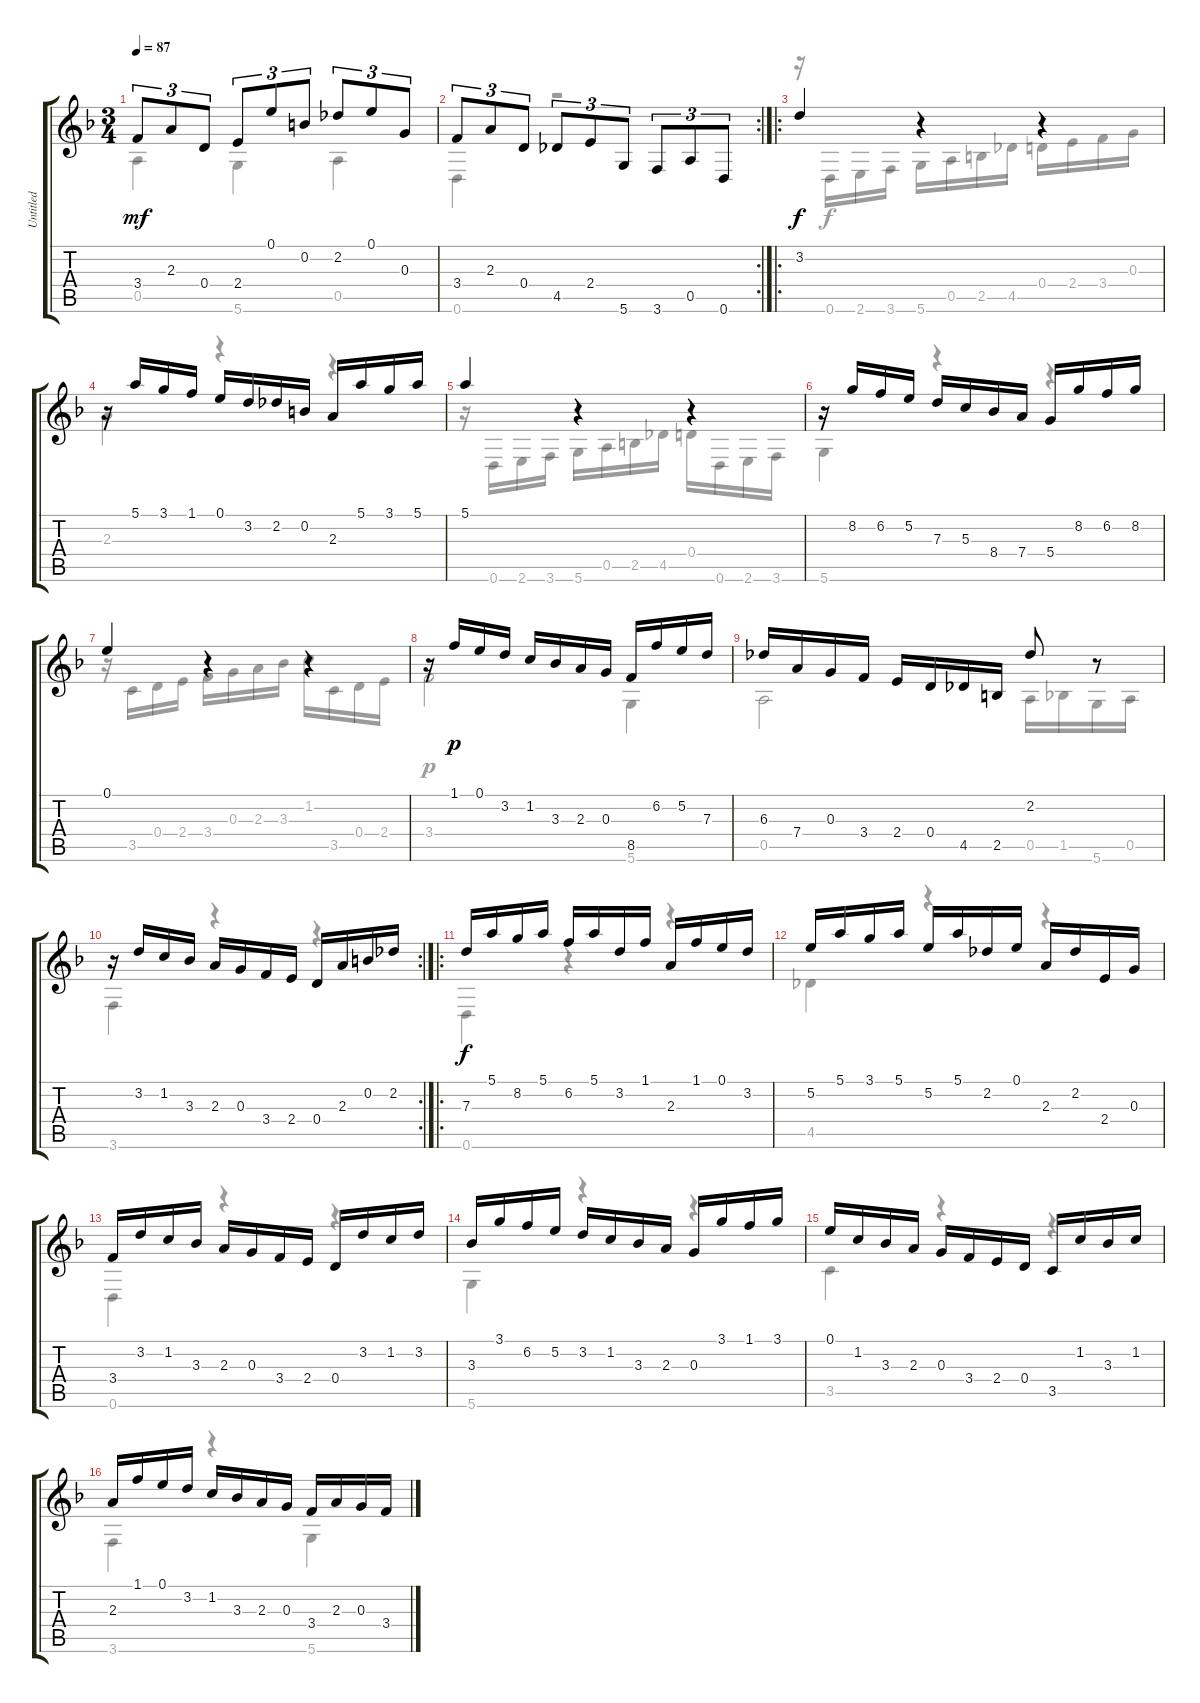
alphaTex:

\track ("Untitled" "Untitled") {instrument acousticguitarnylon}
\staff {score tabs}
\tuning (E4 B3 G3 D3 A2 D2) {hide}
\voice
\ts (3 4)
\tempo 87
\clef g2
\ks f
3.4.8{tu (3 2) dy mf} 2.3.8{tu (3 2)} 0.4.8{tu (3 2)} 2.4.8{tu (3 2)} 0.1.8{tu (3 2)} 0.2.8{tu (3 2)} 2.2.8{tu (3 2)} 0.1.8{tu (3 2)} 0.3.8{tu (3 2)} |
\rc 2
3.4.8{tu (3 2)} 2.3.8{tu (3 2)} 0.4.8{tu (3 2)} 4.5.8{tu (3 2)} 2.4.8{tu (3 2)} 5.6.8{tu (3 2)} 3.6.8{tu (3 2)} 0.5.8{tu (3 2)} 0.6.8{tu (3 2)} |
\ro
3.2.4{dy f} r.4 r.4 |
r.16 5.1.16 3.1.16 1.1.16 0.1.16 3.2.16 2.2.16 0.2.16 2.3.16 5.1.16 3.1.16 5.1.16 |
5.1.4 r.4 r.4 |
r.16 8.2.16 6.2.16 5.2.16 7.3.16 5.3.16 8.4.16 7.4.16 5.4.16 8.2.16 6.2.16 8.2.16 |
0.1.4 r.4 r.4 |
r.16 1.1.16{dy p} 0.1.16 3.2.16 1.2.16 3.3.16 2.3.16 0.3.16 8.5.16 6.2.16 5.2.16 7.3.16 |
6.3.16 7.4.16 0.3.16 3.4.16 2.4.16 0.4.16 4.5.16 2.5.16 2.2.8 r.8 |
\rc 2
r.16 3.2.16 1.2.16 3.3.16 2.3.16 0.3.16 3.4.16 2.4.16 0.4.16 2.3.16 0.2.16 2.2.16 |
\ro
7.3.16{dy f} 5.1.16 8.2.16 5.1.16 6.2.16 5.1.16 3.2.16 1.1.16 2.3.16 1.1.16 0.1.16 3.2.16 |
5.2.16 5.1.16 3.1.16 5.1.16 5.2.16 5.1.16 2.2.16 0.1.16 2.3.16 2.2.16 2.4.16 0.3.16 |
3.4.16 3.2.16 1.2.16 3.3.16 2.3.16 0.3.16 3.4.16 2.4.16 0.4.16 3.2.16 1.2.16 3.2.16 |
3.3.16 3.1.16 6.2.16 5.2.16 3.2.16 1.2.16 3.3.16 2.3.16 0.3.16 3.1.16 1.1.16 3.1.16 |
0.1.16 1.2.16 3.3.16 2.3.16 0.3.16 3.4.16 2.4.16 0.4.16 3.5.16 1.2.16 3.3.16 1.2.16 |
2.3.16 1.1.16 0.1.16 3.2.16 1.2.16 3.3.16 2.3.16 0.3.16 3.4.16 2.3.16 0.3.16 3.4.16
\voice
\clef g2
\ottava regular
\simile none
\ks f
0.5.4{dy mf} 5.6.4 0.5.4 |
0.6.4 r.2 |
r.16 0.6.16{dy f} 2.6.16 3.6.16 5.6.16 0.5.16 2.5.16 4.5.16 0.4.16 2.4.16 3.4.16 0.3.16 |
2.3.4 r.4 r.4 |
r.16 0.6.16 2.6.16 3.6.16 5.6.16 0.5.16 2.5.16 4.5.16 0.4.16 0.6.16 2.6.16 3.6.16 |
5.6.4 r.4 r.4 |
r.16 3.5.16 0.4.16 2.4.16 3.4.16 0.3.16 2.3.16 3.3.16 1.2.16 3.5.16 0.4.16 2.4.16 |
3.4.2{dy p} 5.6.4 |
0.5.2 0.5.16 1.5.16 5.6.16 0.5.16 |
3.6.4 r.4 r.4 |
0.6.4{dy f} r.4 r.4 |
4.5.4 r.4 r.4 |
0.6.4 r.4 r.4 |
5.6.4 r.4 r.4 |
3.5.4 r.4 r.4 |
3.6.4 r.4 5.6.4
